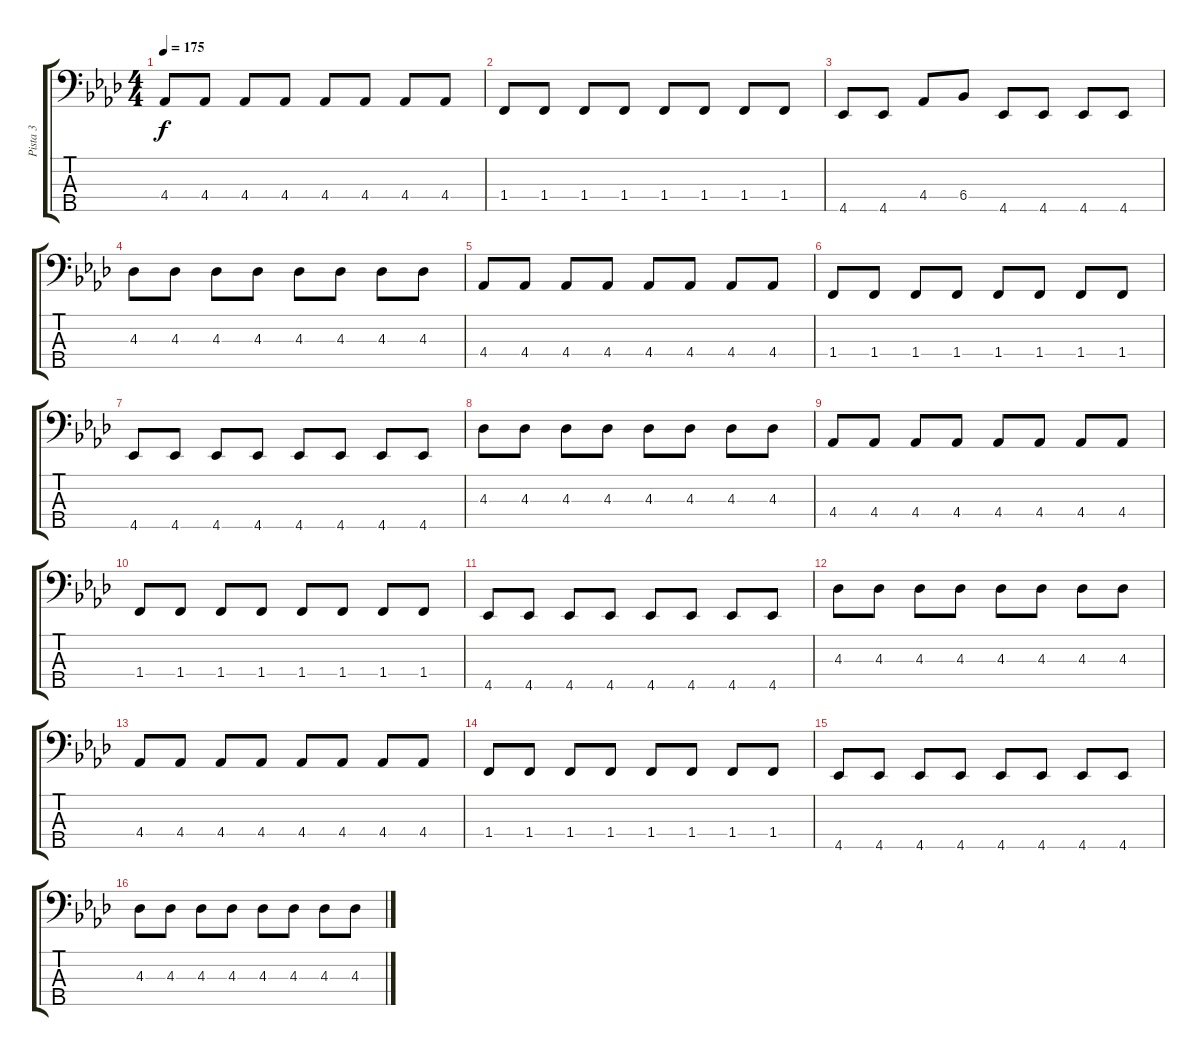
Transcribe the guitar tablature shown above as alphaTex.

\track ("Pista 3" "Pista 3") {instrument electricbassfinger}
\staff {score tabs}
\tuning (G2 D2 A1 E1 B0) {hide}
\ts (4 4)
\tempo 175
\clef f4
\ks fminor
4.4.8{dy f} 4.4.8 4.4.8 4.4.8 4.4.8 4.4.8 4.4.8 4.4.8 |
1.4.8 1.4.8 1.4.8 1.4.8 1.4.8 1.4.8 1.4.8 1.4.8 |
4.5.8 4.5.8 4.4.8 6.4.8 4.5.8 4.5.8 4.5.8 4.5.8 |
4.3.8 4.3.8 4.3.8 4.3.8 4.3.8 4.3.8 4.3.8 4.3.8 |
4.4.8 4.4.8 4.4.8 4.4.8 4.4.8 4.4.8 4.4.8 4.4.8 |
1.4.8 1.4.8 1.4.8 1.4.8 1.4.8 1.4.8 1.4.8 1.4.8 |
4.5.8 4.5.8 4.5.8 4.5.8 4.5.8 4.5.8 4.5.8 4.5.8 |
4.3.8 4.3.8 4.3.8 4.3.8 4.3.8 4.3.8 4.3.8 4.3.8 |
4.4.8 4.4.8 4.4.8 4.4.8 4.4.8 4.4.8 4.4.8 4.4.8 |
1.4.8 1.4.8 1.4.8 1.4.8 1.4.8 1.4.8 1.4.8 1.4.8 |
4.5.8 4.5.8 4.5.8 4.5.8 4.5.8 4.5.8 4.5.8 4.5.8 |
4.3.8 4.3.8 4.3.8 4.3.8 4.3.8 4.3.8 4.3.8 4.3.8 |
4.4.8 4.4.8 4.4.8 4.4.8 4.4.8 4.4.8 4.4.8 4.4.8 |
1.4.8 1.4.8 1.4.8 1.4.8 1.4.8 1.4.8 1.4.8 1.4.8 |
4.5.8 4.5.8 4.5.8 4.5.8 4.5.8 4.5.8 4.5.8 4.5.8 |
4.3.8 4.3.8 4.3.8 4.3.8 4.3.8 4.3.8 4.3.8 4.3.8
